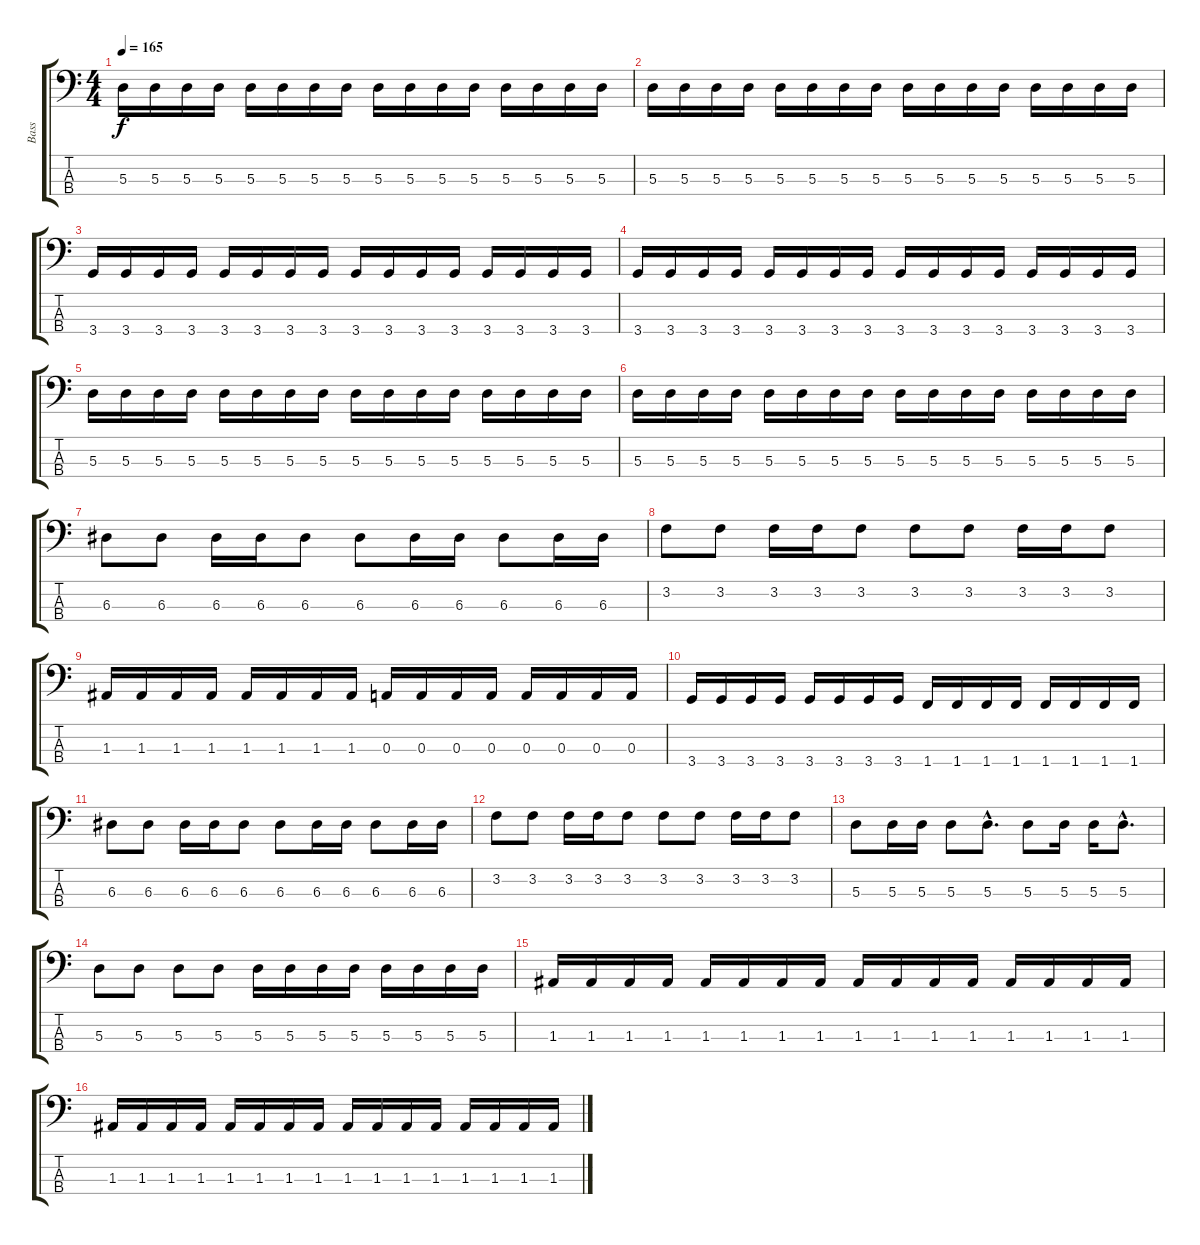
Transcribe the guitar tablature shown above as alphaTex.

\track ("Bass" "Bass") {instrument electricbassfinger}
\staff {score tabs}
\tuning (G2 D2 A1 E1) {hide}
\ts (4 4)
\tempo 165
\clef f4
\ks c
5.3.16{dy f} 5.3.16 5.3.16 5.3.16 5.3.16 5.3.16 5.3.16 5.3.16 5.3.16 5.3.16 5.3.16 5.3.16 5.3.16 5.3.16 5.3.16 5.3.16 |
5.3.16 5.3.16 5.3.16 5.3.16 5.3.16 5.3.16 5.3.16 5.3.16 5.3.16 5.3.16 5.3.16 5.3.16 5.3.16 5.3.16 5.3.16 5.3.16 |
3.4.16 3.4.16 3.4.16 3.4.16 3.4.16 3.4.16 3.4.16 3.4.16 3.4.16 3.4.16 3.4.16 3.4.16 3.4.16 3.4.16 3.4.16 3.4.16 |
3.4.16 3.4.16 3.4.16 3.4.16 3.4.16 3.4.16 3.4.16 3.4.16 3.4.16 3.4.16 3.4.16 3.4.16 3.4.16 3.4.16 3.4.16 3.4.16 |
5.3.16 5.3.16 5.3.16 5.3.16 5.3.16 5.3.16 5.3.16 5.3.16 5.3.16 5.3.16 5.3.16 5.3.16 5.3.16 5.3.16 5.3.16 5.3.16 |
5.3.16 5.3.16 5.3.16 5.3.16 5.3.16 5.3.16 5.3.16 5.3.16 5.3.16 5.3.16 5.3.16 5.3.16 5.3.16 5.3.16 5.3.16 5.3.16 |
6.3.8 6.3.8 6.3.16 6.3.16 6.3.8 6.3.8 6.3.16 6.3.16 6.3.8 6.3.16 6.3.16 |
3.2.8 3.2.8 3.2.16 3.2.16 3.2.8 3.2.8 3.2.8 3.2.16 3.2.16 3.2.8 |
1.3.16 1.3.16 1.3.16 1.3.16 1.3.16 1.3.16 1.3.16 1.3.16 0.3.16 0.3.16 0.3.16 0.3.16 0.3.16 0.3.16 0.3.16 0.3.16 |
3.4.16 3.4.16 3.4.16 3.4.16 3.4.16 3.4.16 3.4.16 3.4.16 1.4.16 1.4.16 1.4.16 1.4.16 1.4.16 1.4.16 1.4.16 1.4.16 |
6.3.8 6.3.8 6.3.16 6.3.16 6.3.8 6.3.8 6.3.16 6.3.16 6.3.8 6.3.16 6.3.16 |
3.2.8 3.2.8 3.2.16 3.2.16 3.2.8 3.2.8 3.2.8 3.2.16 3.2.16 3.2.8 |
5.3.8 5.3.16 5.3.16 5.3.8 5.3{hac}.8{d} 5.3.8 5.3.16 5.3.16 5.3{hac}.8{d} |
5.3.8 5.3.8 5.3.8 5.3.8 5.3.16 5.3.16 5.3.16 5.3.16 5.3.16 5.3.16 5.3.16 5.3.16 |
1.3.16 1.3.16 1.3.16 1.3.16 1.3.16 1.3.16 1.3.16 1.3.16 1.3.16 1.3.16 1.3.16 1.3.16 1.3.16 1.3.16 1.3.16 1.3.16 |
1.3.16 1.3.16 1.3.16 1.3.16 1.3.16 1.3.16 1.3.16 1.3.16 1.3.16 1.3.16 1.3.16 1.3.16 1.3.16 1.3.16 1.3.16 1.3.16
